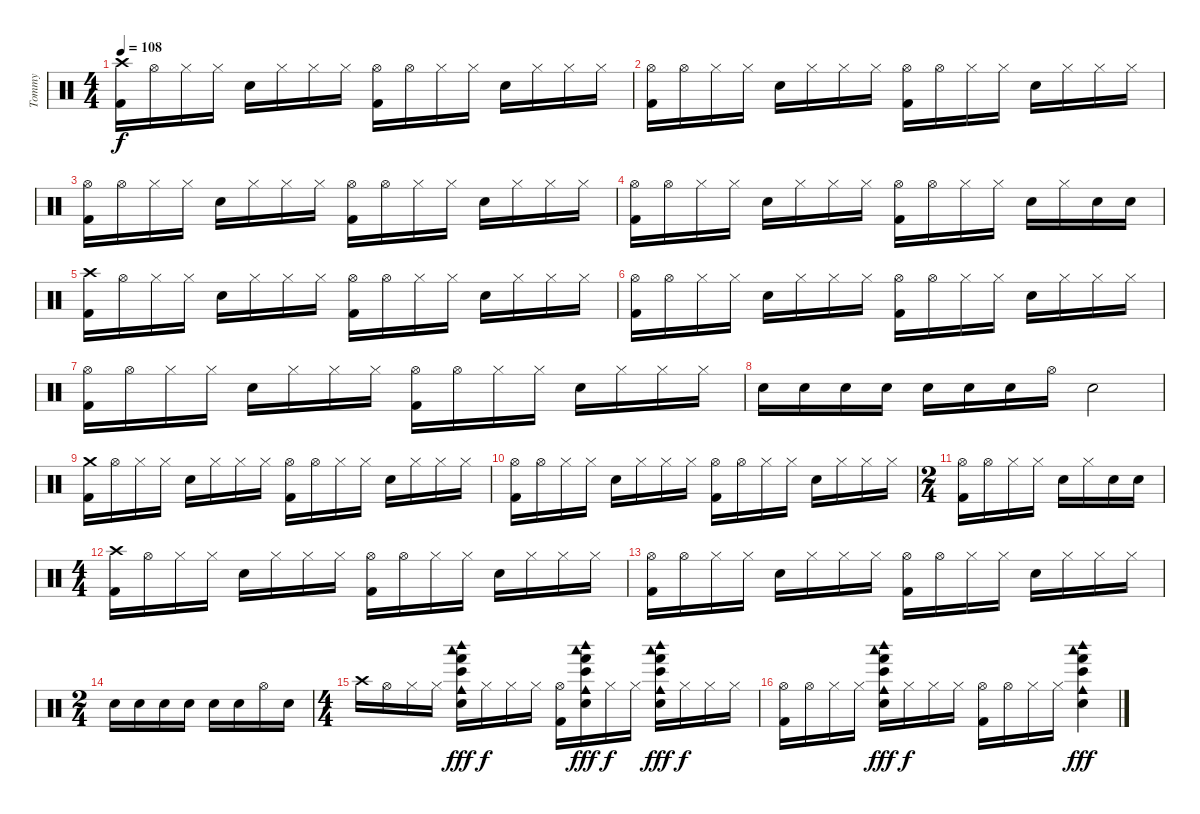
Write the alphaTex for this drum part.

\track ("Tommy" "Tommy") {instrument percussion}
\staff {score}
\articulation defaults
\ts (4 4)
\tempo 108
\clef neutral
\ks c
("Crash high (hit)" "Kick (hit) 2").16{dy f} "Hi-Hat (open)".16 "Hi-Hat (closed)".16 "Hi-Hat (closed)".16 "Electric Snare (hit)".16 "Hi-Hat (closed)".16 "Hi-Hat (closed)".16 "Hi-Hat (closed)".16 ("Hi-Hat (open)" "Kick (hit) 2").16 "Hi-Hat (open)".16 "Hi-Hat (closed)".16 "Hi-Hat (closed)".16 "Electric Snare (hit)".16 "Hi-Hat (closed)".16 "Hi-Hat (closed)".16 "Hi-Hat (closed)".16 |
("Hi-Hat (open)" "Kick (hit) 2").16 "Hi-Hat (open)".16 "Hi-Hat (closed)".16 "Hi-Hat (closed)".16 "Electric Snare (hit)".16 "Hi-Hat (closed)".16 "Hi-Hat (closed)".16 "Hi-Hat (closed)".16 ("Hi-Hat (open)" "Kick (hit) 2").16 "Hi-Hat (open)".16 "Hi-Hat (closed)".16 "Hi-Hat (closed)".16 "Electric Snare (hit)".16 "Hi-Hat (closed)".16 "Hi-Hat (closed)".16 "Hi-Hat (closed)".16 |
("Hi-Hat (open)" "Kick (hit) 2").16 "Hi-Hat (open)".16 "Hi-Hat (closed)".16 "Hi-Hat (closed)".16 "Electric Snare (hit)".16 "Hi-Hat (closed)".16 "Hi-Hat (closed)".16 "Hi-Hat (closed)".16 ("Hi-Hat (open)" "Kick (hit) 2").16 "Hi-Hat (open)".16 "Hi-Hat (closed)".16 "Hi-Hat (closed)".16 "Electric Snare (hit)".16 "Hi-Hat (closed)".16 "Hi-Hat (closed)".16 "Hi-Hat (closed)".16 |
("Hi-Hat (open)" "Kick (hit) 2").16 "Hi-Hat (open)".16 "Hi-Hat (closed)".16 "Hi-Hat (closed)".16 "Electric Snare (hit)".16 "Hi-Hat (closed)".16 "Hi-Hat (closed)".16 "Hi-Hat (closed)".16 ("Hi-Hat (open)" "Kick (hit) 2").16 "Hi-Hat (open)".16 "Hi-Hat (closed)".16 "Hi-Hat (closed)".16 "Electric Snare (hit)".16 "Hi-Hat (closed)".16 "Electric Snare (hit)".16 "Electric Snare (hit)".16 |
("Crash high (hit)" "Kick (hit) 2").16 "Hi-Hat (open)".16 "Hi-Hat (closed)".16 "Hi-Hat (closed)".16 "Electric Snare (hit)".16 "Hi-Hat (closed)".16 "Hi-Hat (closed)".16 "Hi-Hat (closed)".16 ("Hi-Hat (open)" "Kick (hit) 2").16 "Hi-Hat (open)".16 "Hi-Hat (closed)".16 "Hi-Hat (closed)".16 "Electric Snare (hit)".16 "Hi-Hat (closed)".16 "Hi-Hat (closed)".16 "Hi-Hat (closed)".16 |
("Hi-Hat (open)" "Kick (hit) 2").16 "Hi-Hat (open)".16 "Hi-Hat (closed)".16 "Hi-Hat (closed)".16 "Electric Snare (hit)".16 "Hi-Hat (closed)".16 "Hi-Hat (closed)".16 "Hi-Hat (closed)".16 ("Hi-Hat (open)" "Kick (hit) 2").16 "Hi-Hat (open)".16 "Hi-Hat (closed)".16 "Hi-Hat (closed)".16 "Electric Snare (hit)".16 "Hi-Hat (closed)".16 "Hi-Hat (closed)".16 "Hi-Hat (closed)".16 |
("Hi-Hat (open)" "Kick (hit) 2").16 "Hi-Hat (open)".16 "Hi-Hat (closed)".16 "Hi-Hat (closed)".16 "Electric Snare (hit)".16 "Hi-Hat (closed)".16 "Hi-Hat (closed)".16 "Hi-Hat (closed)".16 ("Hi-Hat (open)" "Kick (hit) 2").16 "Hi-Hat (open)".16 "Hi-Hat (closed)".16 "Hi-Hat (closed)".16 "Electric Snare (hit)".16 "Hi-Hat (closed)".16 "Hi-Hat (closed)".16 "Hi-Hat (closed)".16 |
"Electric Snare (hit)".16 "Electric Snare (hit)".16 "Electric Snare (hit)".16 "Electric Snare (hit)".16 "Electric Snare (hit)".16 "Electric Snare (hit)".16 "Electric Snare (hit)".16 "Hi-Hat (open)".16 "Electric Snare (hit)".2 |
("Crash medium (hit)" "Kick (hit) 2").16 "Hi-Hat (open)".16 "Hi-Hat (closed)".16 "Hi-Hat (closed)".16 "Electric Snare (hit)".16 "Hi-Hat (closed)".16 "Hi-Hat (closed)".16 "Hi-Hat (closed)".16 ("Hi-Hat (open)" "Kick (hit) 2").16 "Hi-Hat (open)".16 "Hi-Hat (closed)".16 "Hi-Hat (closed)".16 "Electric Snare (hit)".16 "Hi-Hat (closed)".16 "Hi-Hat (closed)".16 "Hi-Hat (closed)".16 |
("Hi-Hat (open)" "Kick (hit) 2").16 "Hi-Hat (open)".16 "Hi-Hat (closed)".16 "Hi-Hat (closed)".16 "Electric Snare (hit)".16 "Hi-Hat (closed)".16 "Hi-Hat (closed)".16 "Hi-Hat (closed)".16 ("Hi-Hat (open)" "Kick (hit) 2").16 "Hi-Hat (open)".16 "Hi-Hat (closed)".16 "Hi-Hat (closed)".16 "Electric Snare (hit)".16 "Hi-Hat (closed)".16 "Hi-Hat (closed)".16 "Hi-Hat (closed)".16 |
\ts (2 4)
("Hi-Hat (open)" "Kick (hit) 2").16 "Hi-Hat (open)".16 "Hi-Hat (closed)".16 "Hi-Hat (closed)".16 "Electric Snare (hit)".16 "Hi-Hat (closed)".16 "Electric Snare (hit)".16 "Electric Snare (hit)".16 |
\ts (4 4)
("Crash high (hit)" "Kick (hit) 2").16 "Hi-Hat (open)".16 "Hi-Hat (closed)".16 "Hi-Hat (closed)".16 "Electric Snare (hit)".16 "Hi-Hat (closed)".16 "Hi-Hat (closed)".16 "Hi-Hat (closed)".16 ("Hi-Hat (open)" "Kick (hit) 2").16 "Hi-Hat (open)".16 "Hi-Hat (closed)".16 "Hi-Hat (closed)".16 "Electric Snare (hit)".16 "Hi-Hat (closed)".16 "Hi-Hat (closed)".16 "Hi-Hat (closed)".16 |
("Hi-Hat (open)" "Kick (hit) 2").16 "Hi-Hat (open)".16 "Hi-Hat (closed)".16 "Hi-Hat (closed)".16 "Electric Snare (hit)".16 "Hi-Hat (closed)".16 "Hi-Hat (closed)".16 "Hi-Hat (closed)".16 ("Hi-Hat (open)" "Kick (hit) 2").16 "Hi-Hat (open)".16 "Hi-Hat (closed)".16 "Hi-Hat (closed)".16 "Electric Snare (hit)".16 "Hi-Hat (closed)".16 "Hi-Hat (closed)".16 "Hi-Hat (closed)".16 |
\ts (2 4)
"Electric Snare (hit)".16 "Electric Snare (hit)".16 "Electric Snare (hit)".16 "Electric Snare (hit)".16 "Electric Snare (hit)".16 "Electric Snare (hit)".16 "Hi-Hat (open)".16 "Electric Snare (hit)".16 |
\ts (4 4)
"Crash high (hit)".16 "Hi-Hat (open)".16 "Hi-Hat (closed)".16 "Hi-Hat (closed)".16 ("Woodblock low (hit)" "Woodblock high (hit)" "Cowbell medium (hit)" "Electric Snare (hit)" "Hand (hit)" "Bongo High (hit)").16{dy fff} "Hi-Hat (closed)".16{dy f} "Hi-Hat (closed)".16 "Hi-Hat (closed)".16 ("Hi-Hat (open)" "Kick (hit) 2").16 ("Woodblock low (hit)" "Woodblock high (hit)" "Cowbell medium (hit)" "Electric Snare (hit)" "Hand (hit)" "Bongo High (hit)").16{dy fff} "Hi-Hat (closed)".16{dy f} "Hi-Hat (closed)".16 ("Woodblock low (hit)" "Woodblock high (hit)" "Cowbell medium (hit)" "Electric Snare (hit)" "Hand (hit)" "Bongo High (hit)").16{dy fff} "Hi-Hat (closed)".16{dy f} "Hi-Hat (closed)".16 "Hi-Hat (closed)".16 |
("Hi-Hat (open)" "Kick (hit) 2").16 "Hi-Hat (open)".16 "Hi-Hat (closed)".16 "Hi-Hat (closed)".16 ("Woodblock low (hit)" "Woodblock high (hit)" "Cowbell medium (hit)" "Electric Snare (hit)" "Hand (hit)" "Bongo High (hit)").16{dy fff} "Hi-Hat (closed)".16{dy f} "Hi-Hat (closed)".16 "Hi-Hat (closed)".16 ("Hi-Hat (open)" "Kick (hit) 2").16 "Hi-Hat (open)".16 "Hi-Hat (closed)".16 "Hi-Hat (closed)".16 ("Woodblock low (hit)" "Woodblock high (hit)" "Cowbell medium (hit)" "Electric Snare (hit)" "Hand (hit)" "Bongo High (hit)").4{dy fff}
